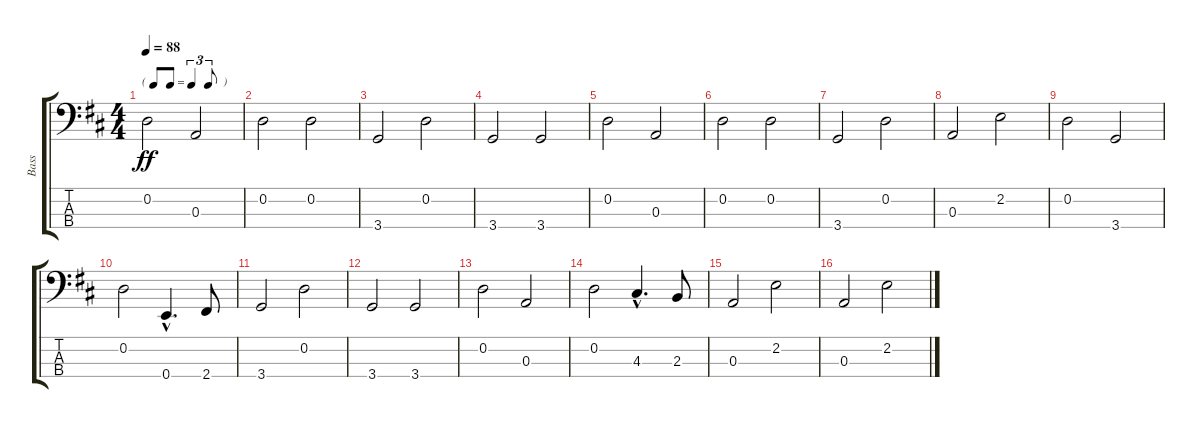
\track ("Bass" "Bass") {instrument fretlessbass}
\staff {score tabs}
\tuning (G2 D2 A1 E1) {hide}
\ts (4 4)
\tf triplet8th
\tempo 88
\clef f4
\ks d
0.2.2{dy ff} 0.3.2 |
0.2.2 0.2.2 |
3.4.2 0.2.2 |
3.4.2 3.4.2 |
0.2.2 0.3.2 |
0.2.2 0.2.2 |
3.4.2 0.2.2 |
0.3.2 2.2.2 |
0.2.2 3.4.2 |
0.2.2 0.4{hac}.4{d} 2.4.8 |
3.4.2 0.2.2 |
3.4.2 3.4.2 |
0.2.2 0.3.2 |
0.2.2 4.3{hac}.4{d} 2.3.8 |
0.3.2 2.2.2 |
0.3.2 2.2.2
